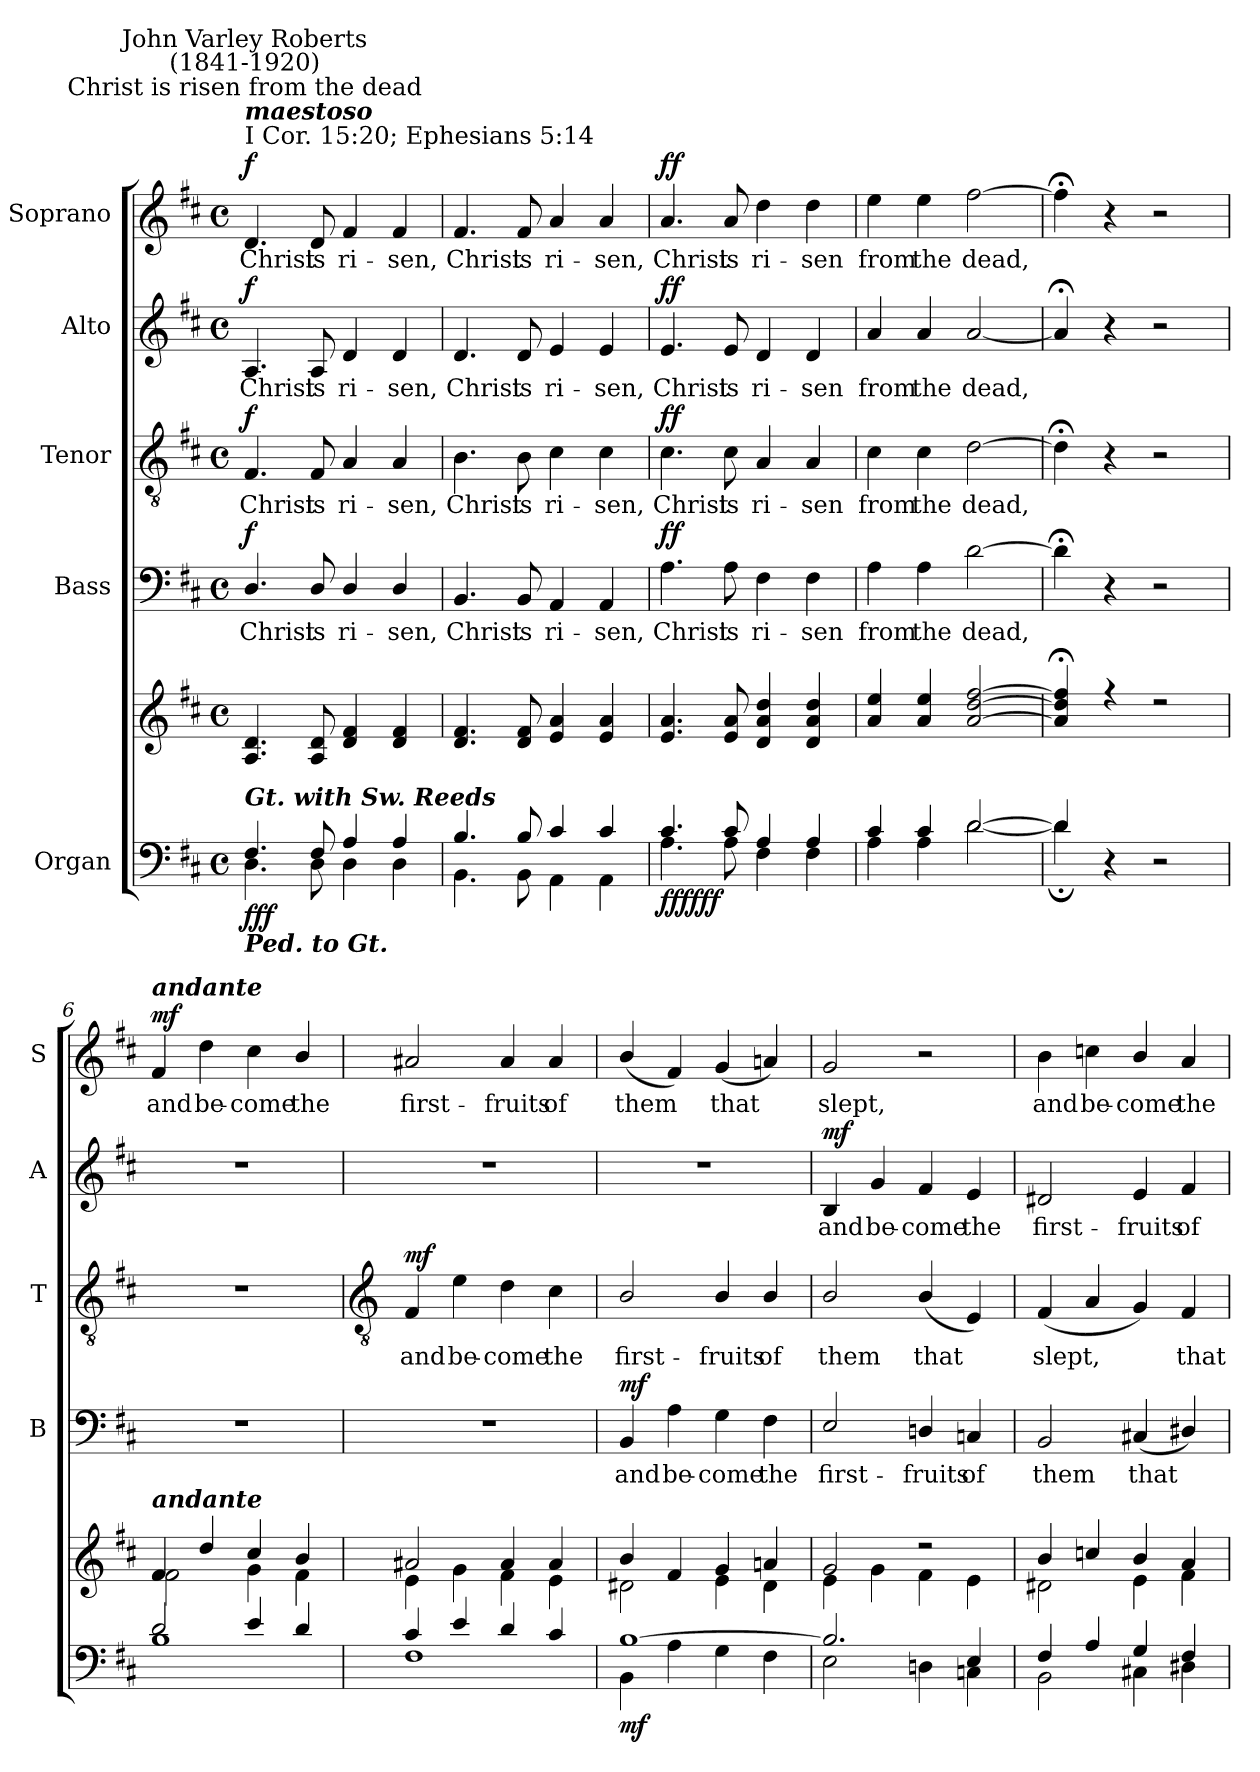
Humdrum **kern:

**kern	**kern	**dynam	**kern	**text	**dynam	**kern	**text	**dynam	**kern	**text	**dynam	**kern	**text	**dynam
*part5	*part5	*part5	*part4	*part4	*part4	*part3	*part3	*part3	*part2	*part2	*part2	*part1	*part1	*part1
*staff6	*staff5	*staff5/6	*staff4	*staff4	*staff4	*staff3	*staff3	*staff3	*staff2	*staff2	*staff2	*staff1	*staff1	*staff1
*I"Organ	*	*	*I"Bass	*	*	*I"Tenor	*	*	*I"Alto	*	*	*I"Soprano	*	*
*	*	*	*I'B	*	*	*I'T	*	*	*I'A	*	*	*I'S	*	*
*clefF4	*clefG2	*	*clefF4	*	*	*clefGv2	*	*	*clefG2	*	*	*clefG2	*	*
*k[f#c#]	*k[f#c#]	*	*k[f#c#]	*	*	*k[f#c#]	*	*	*k[f#c#]	*	*	*k[f#c#]	*	*
*D:	*D:	*	*D:	*	*	*D:	*	*	*D:	*	*	*D:	*	*
*M4/4	*M4/4	*	*M4/4	*	*	*M4/4	*	*	*M4/4	*	*	*M4/4	*	*
*met(c)	*met(c)	*	*met(c)	*	*	*met(c)	*	*	*met(c)	*	*	*met(c)	*	*
*MM160	*MM160	*	*MM160	*	*	*MM160	*	*	*MM160	*	*	*MM160	*	*
=1	=1	=1	=1	=1	=1	=1	=1	=1	=1	=1	=1	=1	=1	=1
*^	*^	*	*	*	*	*	*	*	*	*	*	*	*	*
!	!	!	!	!	!	!	!	!	!	!	!	!	!	!LO:TX:a:t=I Cor. 15&colon;20; Ephesians 5&colon;14	!	!
!	!	!	!	!	!	!	!	!	!	!	!	!	!	!LO:TX:a:Bi:t=maestoso	!	!
!	!	!	!	!	!	!	!	!	!	!	!	!	!	!LO:TX:a:cj:t=Christ is risen from the dead	!	!
!	!	!	!	!	!	!	!	!	!	!	!	!	!	!LO:TX:a:cj:t=John Varley Roberts\n(1841-1920)	!	!
!	!	!LO:TX:b:Bi:t=Gt. with Sw. Reeds	!	!	!	!	!	!	!	!	!	!	!	!	!	!
!LO:TX:b:Bi:t=Ped. to Gt.	!	!	!	!	!	!	!	!	!	!	!	!	!	!	!	!
!	!	!	!	!LO:DY:b=2	!	!LO:LY:b	!	!	!LO:LY:b	!	!	!LO:LY:b	!	!	!LO:LY:b	!
!	!	!	!	!LO:DY:n=1:b=2	!	!	!	!	!	!	!	!	!	!	!	!
!	!	!	!	!LO:DY:n=2:b	!	!	!LO:DY:b	!	!	!LO:DY:b	!	!	!LO:DY:b	!	!	!LO:DY:b
4.F#/	4.D\	4.A 4.d	1ryy	f f f	4.D/	Christ	f	4.F#	Christ	f	4.A	Christ	f	4.d	Christ	f
!	!	!	!	!	!	!LO:LY:b	!	!	!LO:LY:b	!	!	!LO:LY:b	!	!	!LO:LY:b	!
8F#/	8D\	8A 8d	.	.	8D/	is	.	8F#	is	.	8A	is	.	8d	is	.
!	!	!	!	!	!	!LO:LY:b	!	!	!LO:LY:b	!	!	!LO:LY:b	!	!	!LO:LY:b	!
4A/	4D\	4d 4f#	.	.	4D/	ri-	.	4A	ri-	.	4d	ri-	.	4f#	ri-	.
!	!	!	!	!	!	!LO:LY:b	!	!	!LO:LY:b	!	!	!LO:LY:b	!	!	!LO:LY:b	!
4A/	4D\	4d 4f#	.	.	4D/	-sen,	.	4A	-sen,	.	4d	-sen,	.	4f#	-sen,	.
=2	=2	=2	=2	=2	=2	=2	=2	=2	=2	=2	=2	=2	=2	=2	=2	=2
!	!	!	!	!	!	!LO:LY:b	!	!	!LO:LY:b	!	!	!LO:LY:b	!	!	!LO:LY:b	!
4.B/	4.BB\	4.d 4.f#	1ryy	.	4.BB	Christ	.	4.B	Christ	.	4.d	Christ	.	4.f#	Christ	.
!	!	!	!	!	!	!LO:LY:b	!	!	!LO:LY:b	!	!	!LO:LY:b	!	!	!LO:LY:b	!
8B/	8BB\	8d 8f#	.	.	8BB	is	.	8B	is	.	8d	is	.	8f#	is	.
!	!	!	!	!	!	!LO:LY:b	!	!	!LO:LY:b	!	!	!LO:LY:b	!	!	!LO:LY:b	!
4c#/	4AA\	4e 4a	.	.	4AA	ri-	.	4c#	ri-	.	4e	ri-	.	4a	ri-	.
!	!	!	!	!	!	!LO:LY:b	!	!	!LO:LY:b	!	!	!LO:LY:b	!	!	!LO:LY:b	!
4c#/	4AA\	4e 4a	.	.	4AA	-sen,	.	4c#	-sen,	.	4e	-sen,	.	4a	-sen,	.
=3	=3	=3	=3	=3	=3	=3	=3	=3	=3	=3	=3	=3	=3	=3	=3	=3
!	!	!	!	!LO:DY:b=2	!	!LO:LY:b	!	!	!LO:LY:b	!	!	!LO:LY:b	!	!	!LO:LY:b	!
!	!	!	!	!LO:DY:n=1:b=2	!	!	!	!	!	!	!	!	!	!	!	!
!	!	!	!	!LO:DY:n=2:b	!	!	!LO:DY:b	!	!	!LO:DY:b	!	!	!LO:DY:b	!	!	!LO:DY:b
4.c#/	4.A\	4.e 4.a	1ryy	ff ff ff	4.A	Christ	ff	4.c#	Christ	ff	4.e	Christ	ff	4.a	Christ	ff
!	!	!	!	!	!	!LO:LY:b	!	!	!LO:LY:b	!	!	!LO:LY:b	!	!	!LO:LY:b	!
8c#/	8A\	8e 8a	.	.	8A	is	.	8c#	is	.	8e	is	.	8a	is	.
!	!	!	!	!	!	!LO:LY:b	!	!	!LO:LY:b	!	!	!LO:LY:b	!	!	!LO:LY:b	!
4A/	4F#\	4d 4a 4dd	.	.	4F#	ri-	.	4A	ri-	.	4d	ri-	.	4dd	ri-	.
!	!	!	!	!	!	!LO:LY:b	!	!	!LO:LY:b	!	!	!LO:LY:b	!	!	!LO:LY:b	!
4A/	4F#\	4d 4a 4dd	.	.	4F#	-sen	.	4A	-sen	.	4d	-sen	.	4dd	-sen	.
=4	=4	=4	=4	=4	=4	=4	=4	=4	=4	=4	=4	=4	=4	=4	=4	=4
!	!	!	!	!	!	!LO:LY:b	!	!	!LO:LY:b	!	!	!LO:LY:b	!	!	!LO:LY:b	!
4c#/	4A\	4a 4ee	1ryy	.	4A	from	.	4c#	from	.	4a	from	.	4ee	from	.
!	!	!	!	!	!	!LO:LY:b	!	!	!LO:LY:b	!	!	!LO:LY:b	!	!	!LO:LY:b	!
4c#/	4A\	4a 4ee	.	.	4A	the	.	4c#	the	.	4a	the	.	4ee	the	.
!	!	!	!	!	!	!LO:LY:b	!	!	!LO:LY:b	!	!	!LO:LY:b	!	!	!LO:LY:b	!
[2d/	[2d\	[2a [2dd [2ff#	.	.	[2d	dead,	.	[2d	dead,	.	[2a	dead,	.	[2ff#	dead,	.
=5	=5	=5	=5	=5	=5	=5	=5	=5	=5	=5	=5	=5	=5	=5	=5	=5
4d/]	4d;\]	4a];< 4dd];< 4ff#];<	1ryy	.	4d;<]	.	.	4d;<]	.	.	4a;<]	.	.	4ff#;<]	.	.
2.ryy	4r	4r	.	.	4r	.	.	4r	.	.	4r	.	.	4r	.	.
.	2r	2r	.	.	2r	.	.	2r	.	.	2r	.	.	2r	.	.
=6	=6	=6	=6	=6	=6	=6	=6	=6	=6	=6	=6	=6	=6	=6	=6	=6
!	!	!	!	!	!	!	!	!	!	!	!	!	!	!LO:TX:a:Bi:t=andante	!	!
!	!	!LO:TX:a:Bi:t=andante	!	!	!	!	!	!	!	!	!	!	!	!	!	!
!	!	!	!	!LO:DY:b=2	!	!	!	!	!	!	!	!	!	!	!LO:LY:b	!
!	!	!	!	!LO:DY:n=1:b	!	!	!	!	!	!	!	!	!	!	!	!
!	!	!	!	!LO:DY:n=2:b	!	!	!	!	!	!	!	!	!	!	!	!LO:DY:b
2d/	1B\	4f#	2f#\	mf mf mf	1r	.	.	1r	.	.	1r	.	.	4f#	and	mf
!	!	!	!	!	!	!	!	!	!	!	!	!	!	!	!LO:LY:b	!
.	.	4dd/	.	.	.	.	.	.	.	.	.	.	.	4dd	be-	.
!	!	!	!	!	!	!	!	!	!	!	!	!	!	!	!LO:LY:b	!
4e/	.	4cc#/	4g\	.	.	.	.	.	.	.	.	.	.	4cc#	-come	.
!	!	!	!	!	!	!	!	!	!	!	!	!	!	!	!LO:LY:b	!
4d/	.	4b/	4f#\	.	.	.	.	.	.	.	.	.	.	4b/	the	.
!!LO:LB:g=z
=7	=7	=7	=7	=7	=7	=7	=7	=7	=7	=7	=7	=7	=7	=7	=7	=7
*	*	*	*	*	*	*	*	*clefGv2	*	*	*	*	*	*	*	*
!	!	!	!	!	!	!	!	!	!LO:LY:b	!LO:DY:b	!	!	!	!	!LO:LY:b	!
4c#/	1F#\	2a#X	4e\	.	1r	.	.	4F#	and	mf	1r	.	.	2a#X	first-	.
!	!	!	!	!	!	!	!	!	!LO:LY:b	!	!	!	!	!	!	!
4e/	.	.	4g\	.	.	.	.	4e	be-	.	.	.	.	.	.	.
!	!	!	!	!	!	!	!	!	!LO:LY:b	!	!	!	!	!	!LO:LY:b	!
4d/	.	4a#	4f#\	.	.	.	.	4d	-come	.	.	.	.	4a#	-fruits	.
!	!	!	!	!	!	!	!	!	!LO:LY:b	!	!	!	!	!	!LO:LY:b	!
4c#/	.	4a#	4e\	.	.	.	.	4c#\	the	.	.	.	.	4a#	of	.
=8	=8	=8	=8	=8	=8	=8	=8	=8	=8	=8	=8	=8	=8	=8	=8	=8
!	!	!	!	!LO:DY:b=2	!	!LO:LY:b	!LO:DY:b	!	!LO:LY:b	!	!	!	!	!	!LO:LY:b	!
[1B/	4BB\	4b/	2d#X\	mf	4BB	and	mf	2B/	first-	.	1r	.	.	(<4b/	them	.
!	!	!	!	!	!	!LO:LY:b	!	!	!	!	!	!	!	!	!	!
.	4A\	4f#	.	.	4A	be-	.	.	.	.	.	.	.	4f#)	.	.
!	!	!	!	!	!	!LO:LY:b	!	!	!LO:LY:b	!	!	!	!	!	!LO:LY:b	!
.	4G\	4g	4e\	.	4G	-come	.	4B/	-fruits	.	.	.	.	(<4g	that	.
!	!	!	!	!	!	!LO:LY:b	!	!	!LO:LY:b	!	!	!	!	!	!	!
.	4F#\	4an	4d#\	.	4F#\	the	.	4B/	of	.	.	.	.	4an)	.	.
=9	=9	=9	=9	=9	=9	=9	=9	=9	=9	=9	=9	=9	=9	=9	=9	=9
!	!	!	!	!	!	!LO:LY:b	!	!	!LO:LY:b	!	!	!LO:LY:b	!LO:DY:b	!	!LO:LY:b	!
2.B/]	2E\	2g	4e\	.	2E/	first-	.	2B/	them	.	4B	and	mf	2g	slept,	.
!	!	!	!	!	!	!	!	!	!	!	!	!LO:LY:b	!	!	!	!
.	.	.	4g\	.	.	.	.	.	.	.	4g	be-	.	.	.	.
!	!	!	!	!	!	!LO:LY:b	!	!	!LO:LY:b	!	!	!LO:LY:b	!	!	!	!
.	4Dn\	2r	4f#\	.	4Dn/	-fruits	.	(<4B/	that	.	4f#	-come	.	2r	.	.
!	!	!	!	!	!	!LO:LY:b	!	!	!	!	!	!LO:LY:b	!	!	!	!
4E/	4Cn\	.	4e\	.	4Cn/	of	.	4E)	.	.	4e	the	.	.	.	.
=10	=10	=10	=10	=10	=10	=10	=10	=10	=10	=10	=10	=10	=10	=10	=10	=10
!	!	!	!	!	!	!LO:LY:b	!	!	!LO:LY:b	!	!	!LO:LY:b	!	!	!LO:LY:b	!
4F#/	2BB\	4b/	2d#X\	.	2BB/	them	.	(<4F#	slept,	.	2d#X	first-	.	4b	and	.
!	!	!	!	!	!	!	!	!	!	!	!	!	!	!	!LO:LY:b	!
4A/	.	4ccn/	.	.	.	.	.	4A	.	.	.	.	.	4ccn	be-	.
!	!	!	!	!	!	!LO:LY:b	!	!	!	!	!	!LO:LY:b	!	!	!LO:LY:b	!
4G/	4C#X\	4b/	4e\	.	(<4C#X/	that	.	4G)	.	.	4e/	-fruits	.	4b/	-come	.
!	!	!	!	!	!	!	!	!	!LO:LY:b	!	!	!LO:LY:b	!	!	!LO:LY:b	!
4F#/	4D#X\	4a	4f#\	.	4D#X/)	.	.	4F#	that	.	4f#	of	.	4a	the	.
*v	*v	*	*	*	*	*	*	*	*	*	*	*	*	*	*	*
*	*v	*v	*	*	*	*	*	*	*	*	*	*	*	*	*
=	=	=	=	=	=	=	=	=	=	=	=	=	=	=
*-	*-	*-	*-	*-	*-	*-	*-	*-	*-	*-	*-	*-	*-	*-
